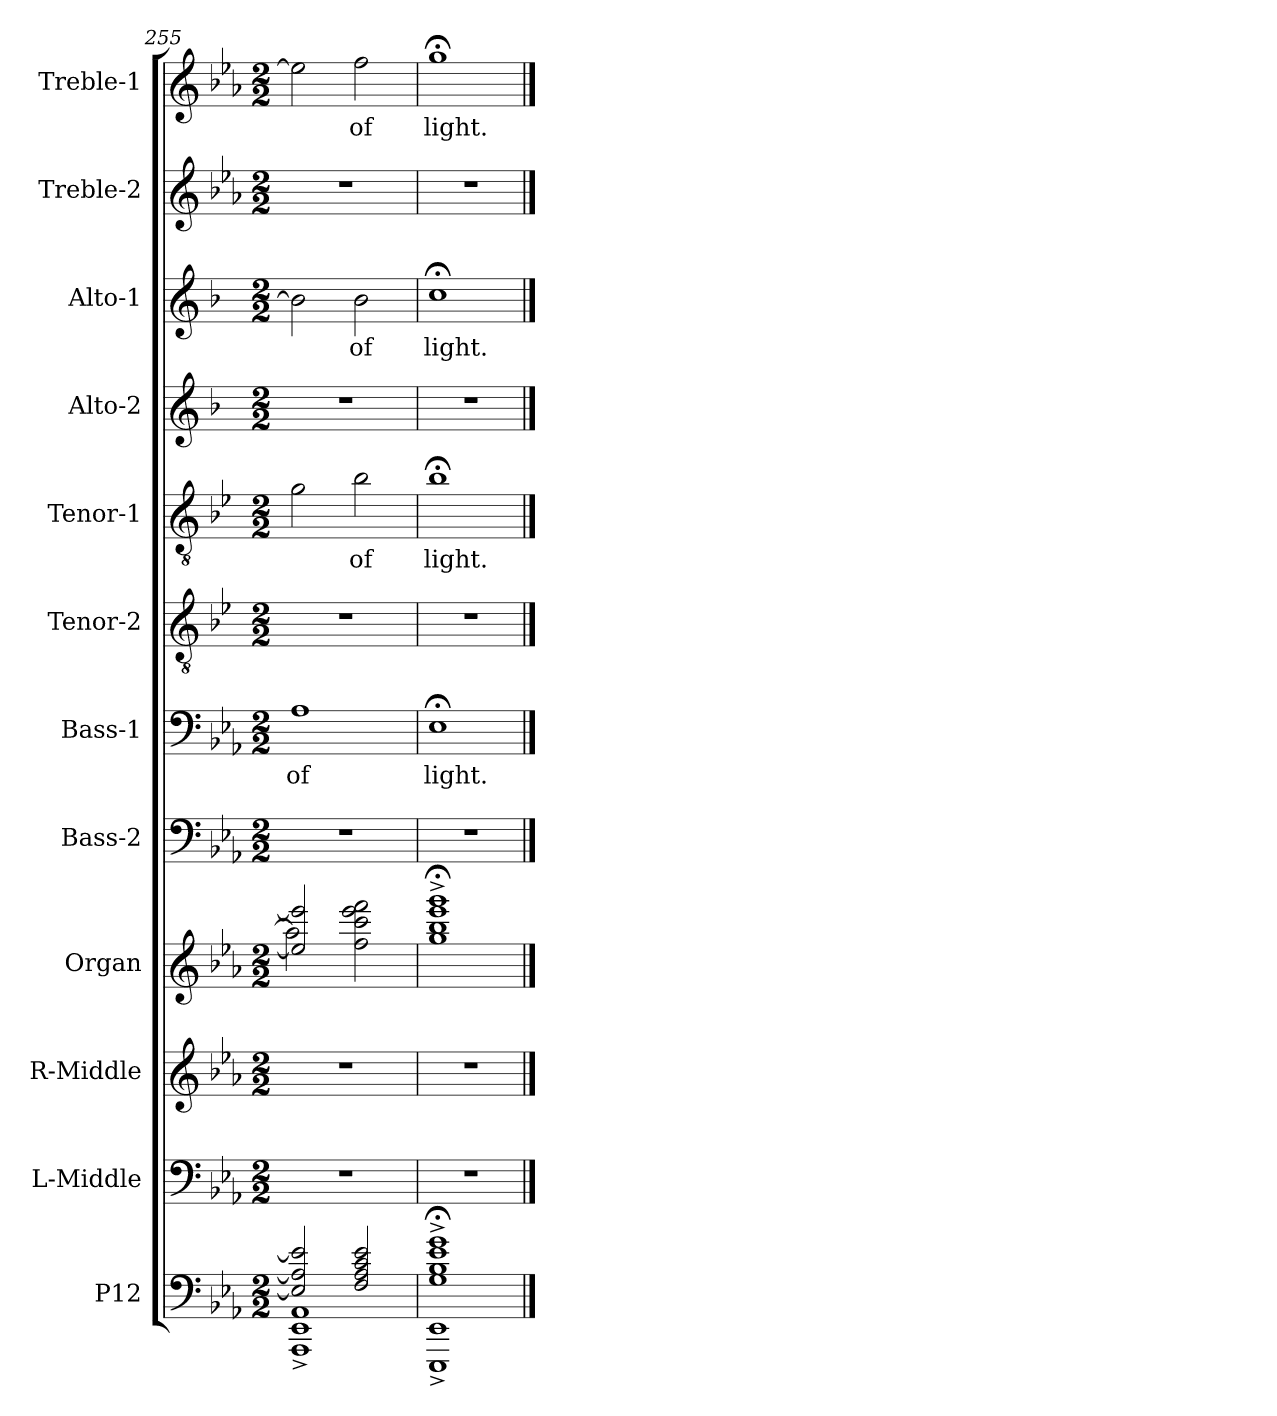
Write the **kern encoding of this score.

**kern	**kern	**kern	**kern	**kern	**kern	**text	**kern	**kern	**text	**kern	**kern	**text	**kern	**kern	**text
*part12	*part11	*part10	*part9	*part8	*part7	*part7	*part6	*part5	*part5	*part4	*part3	*part3	*part2	*part1	*part1
*staff12	*staff11	*staff10	*staff9	*staff8	*staff7	*staff7	*staff6	*staff5	*staff5	*staff4	*staff3	*staff3	*staff2	*staff1	*staff1
*I"P12	*I"L-Middle	*I"R-Middle	*I"Organ	*I"Bass-2	*I"Bass-1	*	*I"Tenor-2	*I"Tenor-1	*	*I"Alto-2	*I"Alto-1	*	*I"Treble-2	*I"Treble-1	*
*	*I'L-M	*	*	*I'B2:	*I'B:	*	*I'T2:	*I'T:	*	*I'A2:	*I'A:	*	*	*	*
*clefF4	*clefF4	*clefG2	*clefG2	*clefF4	*clefF4	*	*clefGv2	*clefGv2	*	*clefG2	*clefG2	*	*clefG2	*clefG2	*
*	*	*	*	*	*	*	*ITrd4c7	*ITrd4c7	*	*ITrd1c2	*ITrd1c2	*	*ITrd-7c-12	*ITrd-7c-12	*
*k[b-e-a-]	*k[b-e-a-]	*k[b-e-a-]	*k[b-e-a-]	*k[b-e-a-]	*k[b-e-a-]	*	*k[b-e-a-]	*k[b-e-a-]	*	*k[b-e-a-]	*k[b-e-a-]	*	*k[b-e-a-]	*k[b-e-a-]	*
*E-:	*E-:	*E-:	*E-:	*E-:	*E-:	*	*E-:	*E-:	*	*E-:	*E-:	*	*E-:	*E-:	*
*M2/2	*M2/2	*M2/2	*M2/2	*M2/2	*M2/2	*	*M2/2	*M2/2	*	*M2/2	*M2/2	*	*M2/2	*M2/2	*
=255	=255	=255	=255	=255	=255	=255	=255	=255	=255	=255	=255	=255	=255	=255	=255
*^	*	*	*^	*	*	*	*	*	*	*	*	*	*	*	*
!	!	!	!	!	!	!	!	!LO:LY:b:color=#000000	!	!	!	!	!	!	!	!	!
2E-i/] 2A-i] 2e-i]	1AAA-i^ 1EE-i^ 1AA-i^	1r	1r	2ee-i/] 2eee-i]	2aa-i\]	1r	1A-i	of	1r	2ci\	.	1r	2a-i\]	.	1r	2eee-i\]	.
!	!	!	!	!	!	!	!	!	!	!	!LO:LY:b:color=#000000	!	!	!	!	!	!
!	!	!	!	!	!	!	!	!	!	!	!	!	!	!LO:LY:b:color=#000000	!	!	!
!	!	!	!	!	!	!	!	!	!	!	!	!	!	!	!	!	!LO:LY:b:color=#000000
2Fi/ 2A-i 2ci 2e-i	.	.	.	2ffi\ 2ccci 2eee-i 2fffi	2ryy	.	.	.	.	2e-i\	of	.	2a-i\	of	.	2fffi\	of
*	*	*	*	*v	*v	*	*	*	*	*	*	*	*	*	*	*	*
=256	=256	=256	=256	=256	=256	=256	=256	=256	=256	=256	=256	=256	=256	=256	=256	=256
*	*	*	*	*^	*	*	*	*	*	*	*	*	*	*	*	*
!	!	!	!	!	!	!	!	!LO:LY:b:color=#000000	!	!	!	!	!	!	!	!	!
*	*	*	*	*v	*v	*	*	*	*	*	*	*	*	*	*	*	*
*	*	*	*	*^	*	*	*	*	*	*	*	*	*	*	*	*
!	!	!	!	!	!	!	!	!	!	!	!LO:LY:b:color=#000000	!	!	!	!	!	!
*	*	*	*	*v	*v	*	*	*	*	*	*	*	*	*	*	*	*
*	*	*	*	*^	*	*	*	*	*	*	*	*	*	*	*	*
!	!	!	!	!	!	!	!	!	!	!	!	!	!	!LO:LY:b:color=#000000	!	!	!
*	*	*	*	*v	*v	*	*	*	*	*	*	*	*	*	*	*	*
*	*	*	*	*^	*	*	*	*	*	*	*	*	*	*	*	*
!	!	!	!	!	!	!	!	!	!	!	!	!	!	!	!	!	!LO:LY:b:color=#000000
*	*	*	*	*v	*v	*	*	*	*	*	*	*	*	*	*	*	*
1Gi;^ 1B-i;^ 1e-i;^ 1gi;^	1EEE-i^ 1EE-i^	1r	1r	1ggi;^ 1bb-i;^ 1eee-i;^ 1gggi;^	1r	1E-;i	light.	1r	1e-;i	light.	1r	1b-;i	light.	1r	1ggg;i	light.
*v	*v	*	*	*	*	*	*	*	*	*	*	*	*	*	*	*
==	==	==	==	==	==	==	==	==	==	==	==	==	==	==	==
*-	*-	*-	*-	*-	*-	*-	*-	*-	*-	*-	*-	*-	*-	*-	*-
